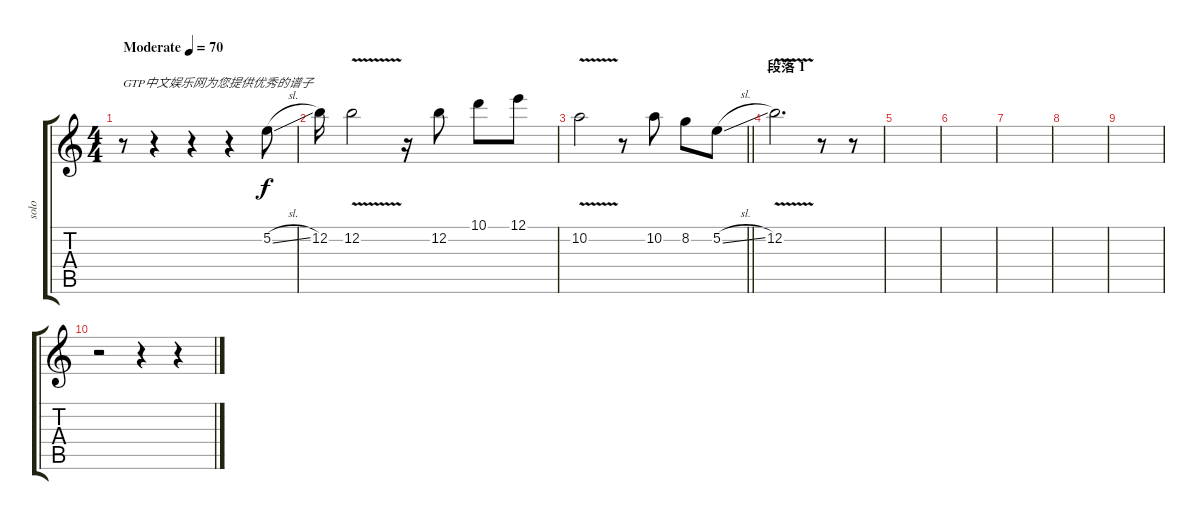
\track ("solo" "solo") {instrument distortionguitar}
\staff {score tabs}
\tuning (E4 B3 G3 D3 A2 E2) {hide}
\ts (4 4)
\tempo (70 "Moderate")
\clef g2
\ks c
r.8{txt "GTP中文娱乐网为您提供优秀的谱子" dy f instrument distortionguitar} r.4 r.4 r.4 5.2{sl}.8 |
12.2.16 12.2{v}.2 r.16 12.2.8 10.1.8 12.1.8 |
\barLineRight lightlight
10.2{v}.2 r.8 10.2.8 8.2.8 5.2{sl}.8 |
\section ("" "段落 1")
12.2{v}.2{d} r.8 r.8 |
|
|
|
|
|
r.2 r.4 r.4
